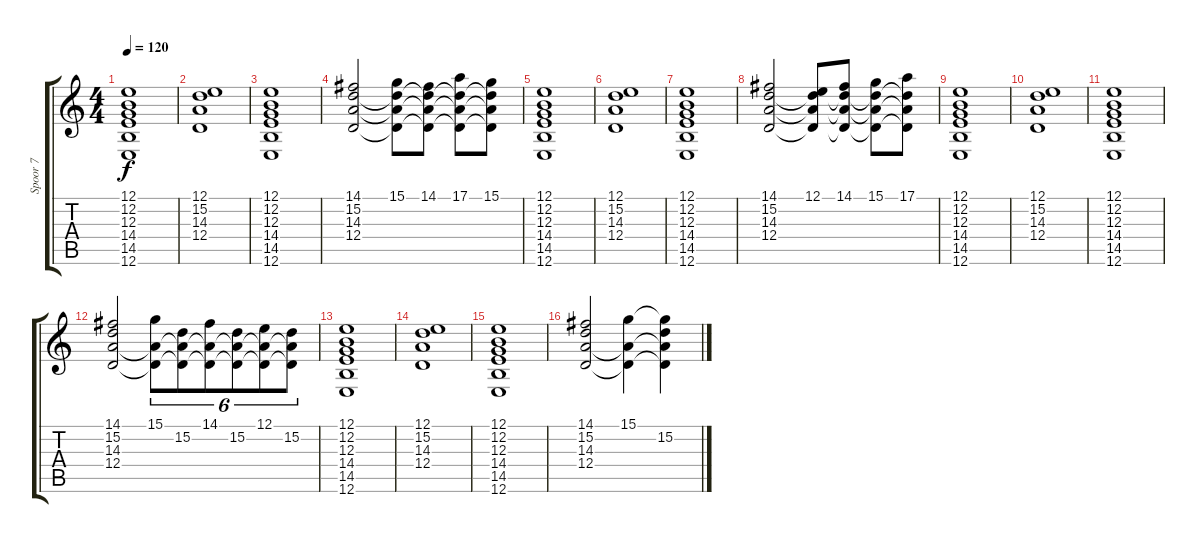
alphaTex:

\track ("Spoor 7" "Spoor 7") {instrument synthstrings2}
\staff {score tabs}
\tuning (E4 B3 G3 D3 A2 E2) {hide}
\ts (4 4)
\tempo 120
\clef g2
\ks c
(12.1 12.2 12.3 14.4 14.5 12.6).1{dy f} |
(12.1 15.2 14.3 12.4).1 |
(12.1 12.2 12.3 14.4 14.5 12.6).1 |
(14.1 15.2 14.3 12.4).2 (15.1 15.2{t} 14.3{t} 12.4{t}).8 (14.1 15.2{t} 14.3{t} 12.4{t}).8 (17.1 15.2{t} 14.3{t} 12.4{t}).8 (15.1 15.2{t} 14.3{t} 12.4{t}).8 |
(12.1 12.2 12.3 14.4 14.5 12.6).1 |
(12.1 15.2 14.3 12.4).1 |
(12.1 12.2 12.3 14.4 14.5 12.6).1 |
(14.1 15.2 14.3 12.4).2 (12.1 15.2{t} 14.3{t} 12.4{t}).8 (14.1 15.2{t} 14.3{t} 12.4{t}).8 (15.1 15.2{t} 14.3{t} 12.4{t}).8 (17.1 15.2{t} 14.3{t} 12.4{t}).8 |
(12.1 12.2 12.3 14.4 14.5 12.6).1 |
(12.1 15.2 14.3 12.4).1 |
(12.1 12.2 12.3 14.4 14.5 12.6).1 |
(14.1 15.2 14.3 12.4).2 (15.1 14.3{t} 12.4{t}).8{tu (6 4)} (15.2 14.3{t} 12.4{t}).8{tu (6 4)} (14.1 14.3{t} 12.4{t}).8{tu (6 4)} (15.2 14.3{t} 12.4{t}).8{tu (6 4)} (12.1 14.3{t} 12.4{t}).8{tu (6 4)} (15.2 14.3{t} 12.4{t}).8{tu (6 4)} |
(12.1 12.2 12.3 14.4 14.5 12.6).1 |
(12.1 15.2 14.3 12.4).1 |
(12.1 12.2 12.3 14.4 14.5 12.6).1 |
(14.1 15.2 14.3 12.4).2 (15.1 14.3{t} 12.4{t}).4 (15.1{t} 15.2 14.3{t} 12.4{t}).4
